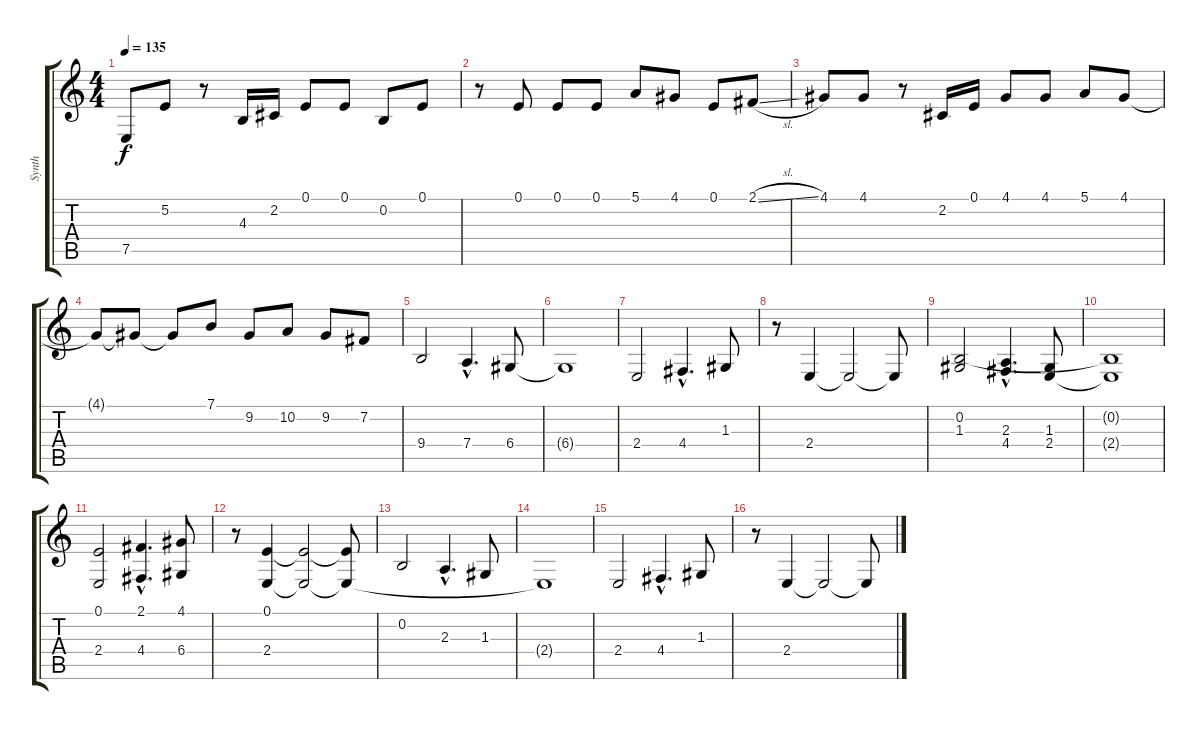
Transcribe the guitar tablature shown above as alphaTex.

\track ("Synth" "Synth") {instrument lead2sawtooth}
\staff {score tabs}
\tuning (E4 B3 G3 D3 A2 D2) {hide}
\ts (4 4)
\tempo 135
\clef g2
\ks c
7.5.8{dy f} 5.2.8 r.8 4.3.16 2.2.16 0.1.8 0.1.8 0.2.8 0.1.8 |
r.8 0.1.8 0.1.8 0.1.8 5.1.8 4.1.8 0.1.8 2.1{sl}.8 |
4.1.8 4.1.8 r.8 2.2.16 0.1.16 4.1.8 4.1.8 5.1.8 4.1.8 |
4.1{t}.8 4.1{t}.8 4.1{t}.8 7.1.8 9.2.8 10.2.8 9.2.8 7.2.8 |
9.4.2 7.4{hac}.4{d} 6.4.8 |
6.4{t}.1 |
2.4.2 4.4{hac}.4{d} 1.3.8 |
r.8 2.4.4 2.4{t}.2 2.4{t}.8 |
(0.2 1.3).2 (2.3{hac} 4.4{hac}).4{d} (1.3 2.4).8 |
(0.2{t} 2.4{t}).1 |
(0.1 2.4).2 (2.1{hac} 4.4{hac}).4{d} (4.1 6.4).8 |
r.8 (0.1 2.4).4 (0.1{t} 2.4{t}).2 (0.1{t} 2.4{t}).8 |
0.2.2 2.3{hac}.4{d} 1.3.8 |
2.4{t}.1 |
2.4.2 4.4{hac}.4{d} 1.3.8 |
r.8 2.4.4 2.4{t}.2 2.4{t}.8
